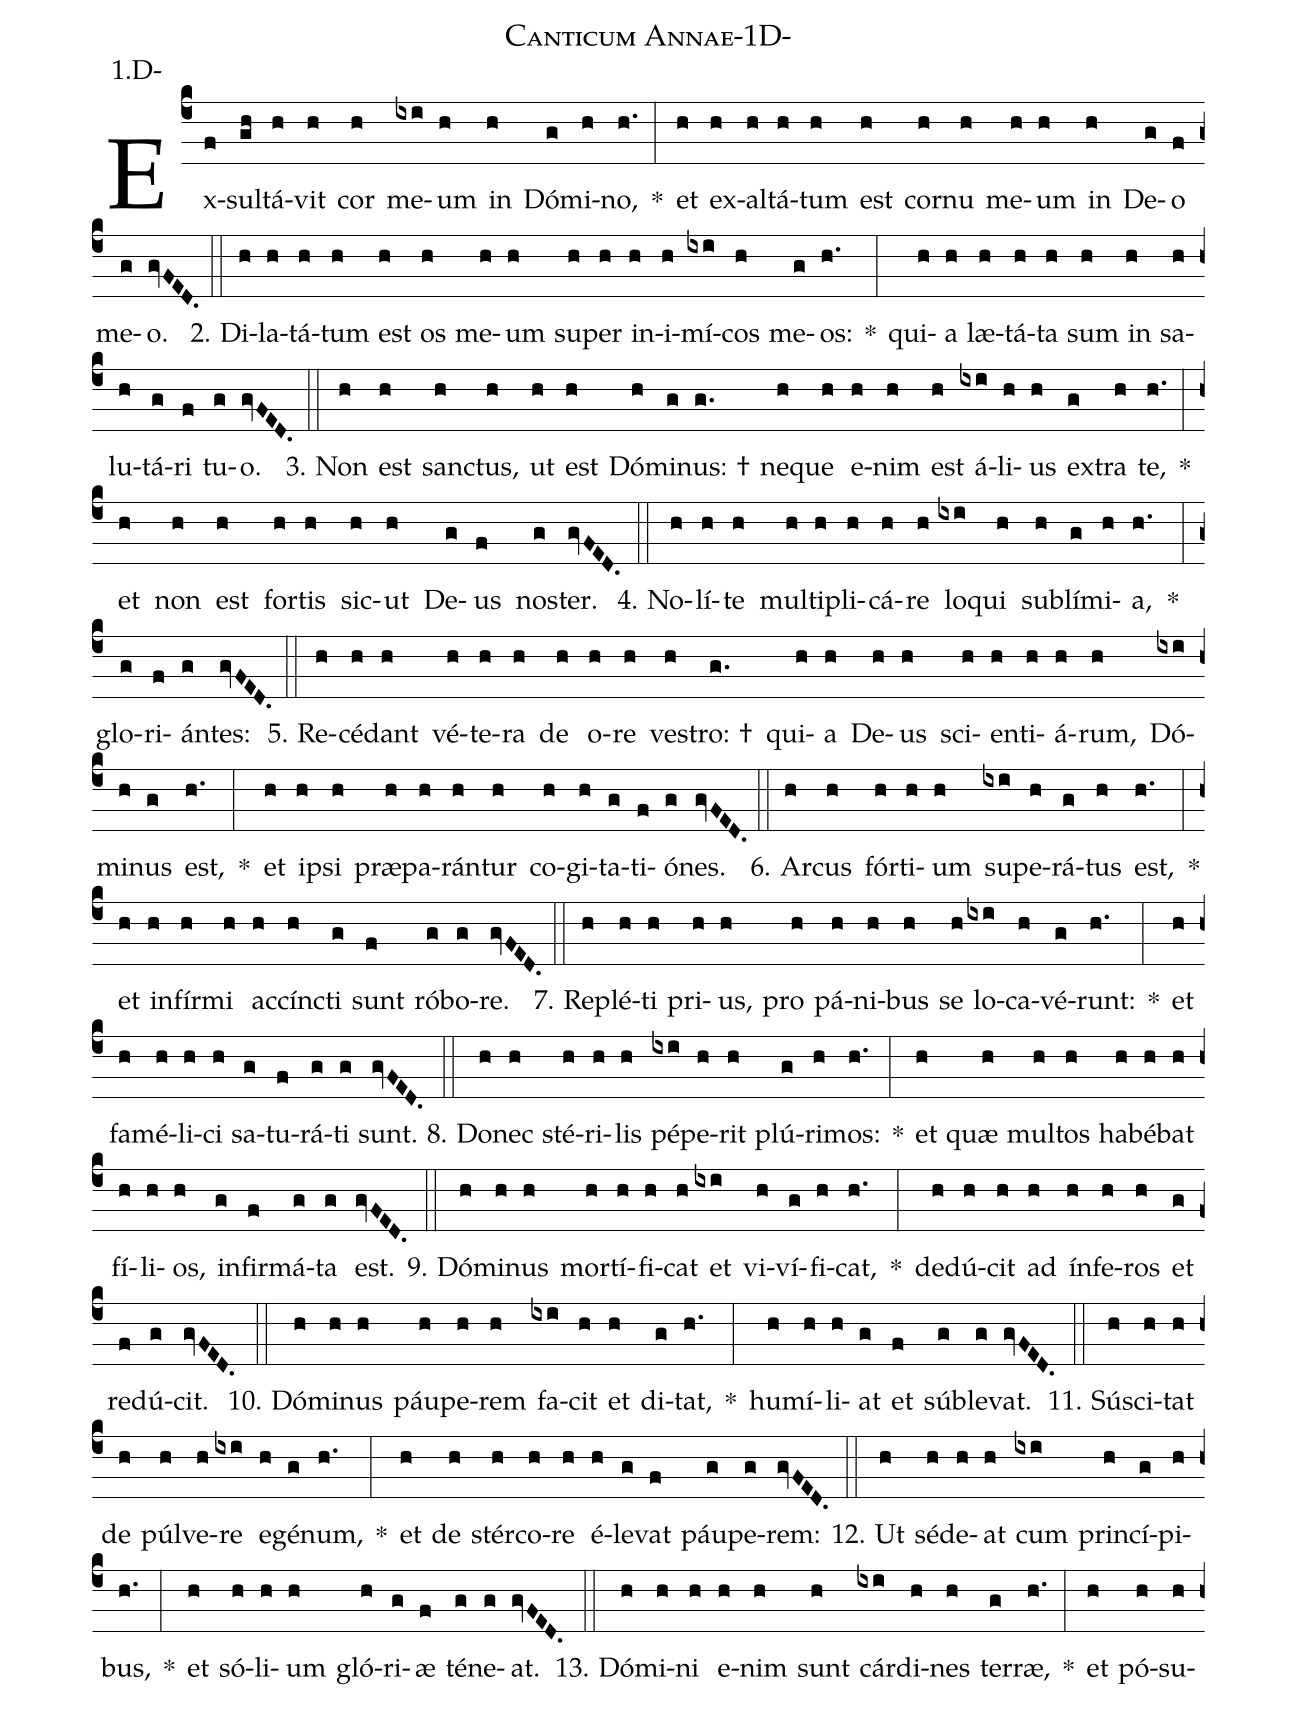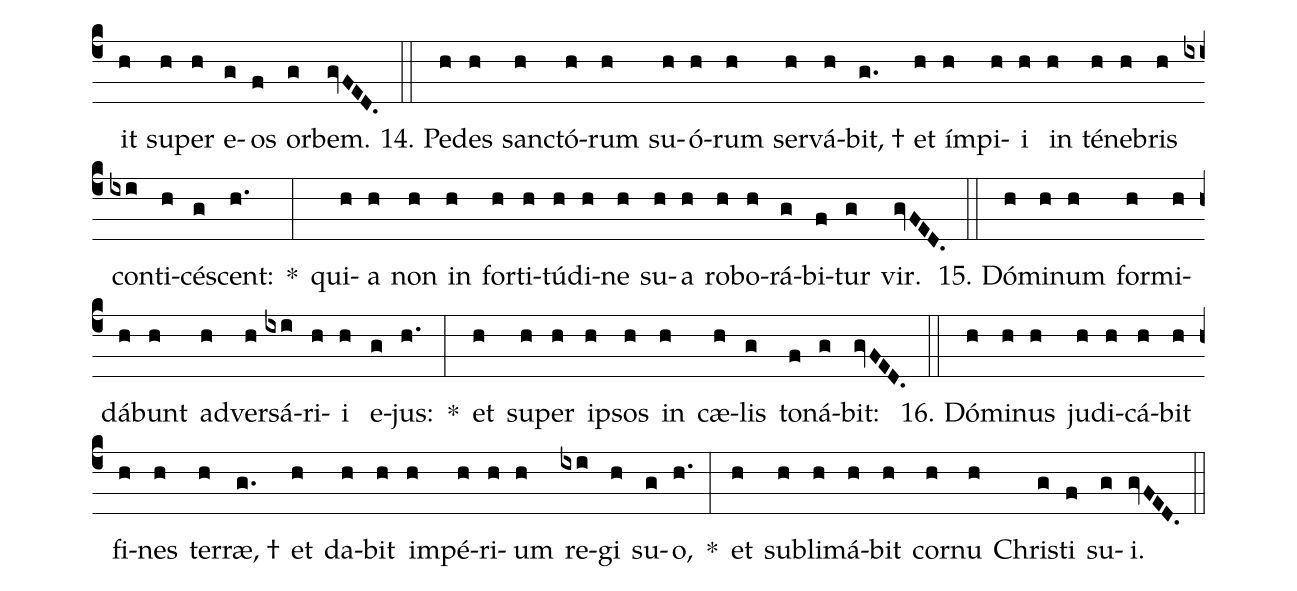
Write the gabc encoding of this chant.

name: Canticum Annae-1D-;
annotation: 1.D-;
%%
(c4)Ex(f)sul(gh)tá(h)vit(h) cor(h) me(ixi)um(h) in(h) Dó(g)mi(h)no,(h.) *(:) et(h) ex(h)al(h)tá(h)tum(h) est(h) cor(h)nu(h) me(h)um(h) in(h) De(g)o(f) me(g)o.(gvFED.) (::)
2. Di(h)la(h)tá(h)tum(h) est(h) os(h) me(h)um(h) su(h)per(h) in(h)i(h)mí(ixi)cos(h) me(g)os:(h.) *(:) qui(h)a(h) læ(h)tá(h)ta(h) sum(h) in(h) sa(h)lu(h)tá(g)ri(f) tu(g)o.(gvFED.) (::)
3. Non(h) est(h) sanc(h)tus,(h) ut(h) est(h) Dó(h)mi(g)nus: †(g.) ne(h)que(h) e(h)nim(h) est(h) á(ixi)li(h)us(h) ex(g)tra(h) te,(h.) *(:) et(h) non(h) est(h) for(h)tis(h) sic(h)ut(h) De(g)us(f) nos(g)ter.(gvFED.) (::)
4. No(h)lí(h)te(h) mul(h)ti(h)pli(h)cá(h)re(h) lo(ixi)qui(h) sub(h)lí(g)mi(h)a,(h.) *(:) glo(g)ri(f)án(g)tes:(gvFED.) (::)
5. Re(h)cé(h)dant(h) vé(h)te(h)ra(h) de(h) o(h)re(h) ves(h)tro: †(g.) qui(h)a(h) De(h)us(h) sci(h)en(h)ti(h)á(h)rum,(h) Dó(ixi)mi(h)nus(g) est,(h.) *(:) et(h) ip(h)si(h) præ(h)pa(h)rán(h)tur(h) co(h)gi(h)ta(g)ti(f)ó(g)nes.(gvFED.) (::)
6. Ar(h)cus(h) fór(h)ti(h)um(h) su(ixi)pe(h)rá(g)tus(h) est,(h.) *(:) et(h) in(h)fír(h)mi(h) ac(h)cínc(h)ti(g) sunt(f) ró(g)bo(g)re.(gvFED.) (::)
7. Re(h)plé(h)ti(h) pri(h)us,(h) pro(h) pá(h)ni(h)bus(h) se(h) lo(ixi)ca(h)vé(g)runt:(h.) *(:) et(h) fa(h)mé(h)li(h)ci(h) sa(g)tu(f)rá(g)ti(g) sunt.(gvFED.) (::)
8. Do(h)nec(h) sté(h)ri(h)lis(h) pé(ixi)pe(h)rit(h) plú(g)ri(h)mos:(h.) *(:) et(h) quæ(h) mul(h)tos(h) ha(h)bé(h)bat(h) fí(h)li(h)os,(h) in(g)fir(f)má(g)ta(g) est.(gvFED.) (::)
9. Dó(h)mi(h)nus(h) mor(h)tí(h)fi(h)cat(h) et(ixi) vi(h)ví(g)fi(h)cat,(h.) *(:) de(h)dú(h)cit(h) ad(h) ín(h)fe(h)ros(h) et(g) re(f)dú(g)cit.(gvFED.) (::)
10. Dó(h)mi(h)nus(h) páu(h)pe(h)rem(h) fa(ixi)cit(h) et(h) di(g)tat,(h.) *(:) hu(h)mí(h)li(h)at(g) et(f) súb(g)le(g)vat.(gvFED.) (::)
11. Sú(h)sci(h)tat(h) de(h) púl(h)ve(h)re(ixi) e(h)gé(g)num,(h.) *(:) et(h) de(h) stér(h)co(h)re(h) é(h)le(g)vat(f) páu(g)pe(g)rem:(gvFED.) (::)
12. Ut(h) sé(h)de(h)at(h) cum(ixi) prin(h)cí(g)pi(h)bus,(h.) *(:) et(h) só(h)li(h)um(h) gló(h)ri(g)æ(f) té(g)ne(g)at.(gvFED.) (::)
13. Dó(h)mi(h)ni(h) e(h)nim(h) sunt(h) cár(ixi)di(h)nes(h) ter(g)ræ,(h.) *(:) et(h) pó(h)su(h)it(h) su(h)per(h) e(g)os(f) or(g)bem.(gvFED.) (::)
14. Pe(h)des(h) sanc(h)tó(h)rum(h) su(h)ó(h)rum(h) ser(h)vá(h)bit, †(g.) et(h) ím(h)pi(h)i(h) in(h) té(h)ne(h)bris(h) con(ixi)ti(h)cé(g)scent:(h.) *(:) qui(h)a(h) non(h) in(h) for(h)ti(h)tú(h)di(h)ne(h) su(h)a(h) ro(h)bo(h)rá(g)bi(f)tur(g) vir.(gvFED.) (::)
15. Dó(h)mi(h)num(h) for(h)mi(h)dá(h)bunt(h) ad(h)ver(h)sá(ixi)ri(h)i(h) e(g)jus:(h.) *(:) et(h) su(h)per(h) ip(h)sos(h) in(h) cæ(h)lis(g) to(f)ná(g)bit:(gvFED.) (::)
16. Dó(h)mi(h)nus(h) ju(h)di(h)cá(h)bit(h) fi(h)nes(h) ter(h)ræ, †(g.) et(h) da(h)bit(h) im(h)pé(h)ri(h)um(h) re(ixi)gi(h) su(g)o,(h.) *(:) et(h) sub(h)li(h)má(h)bit(h) cor(h)nu(h) Chris(g)ti(f) su(g)i.(gvFED.) (::)
